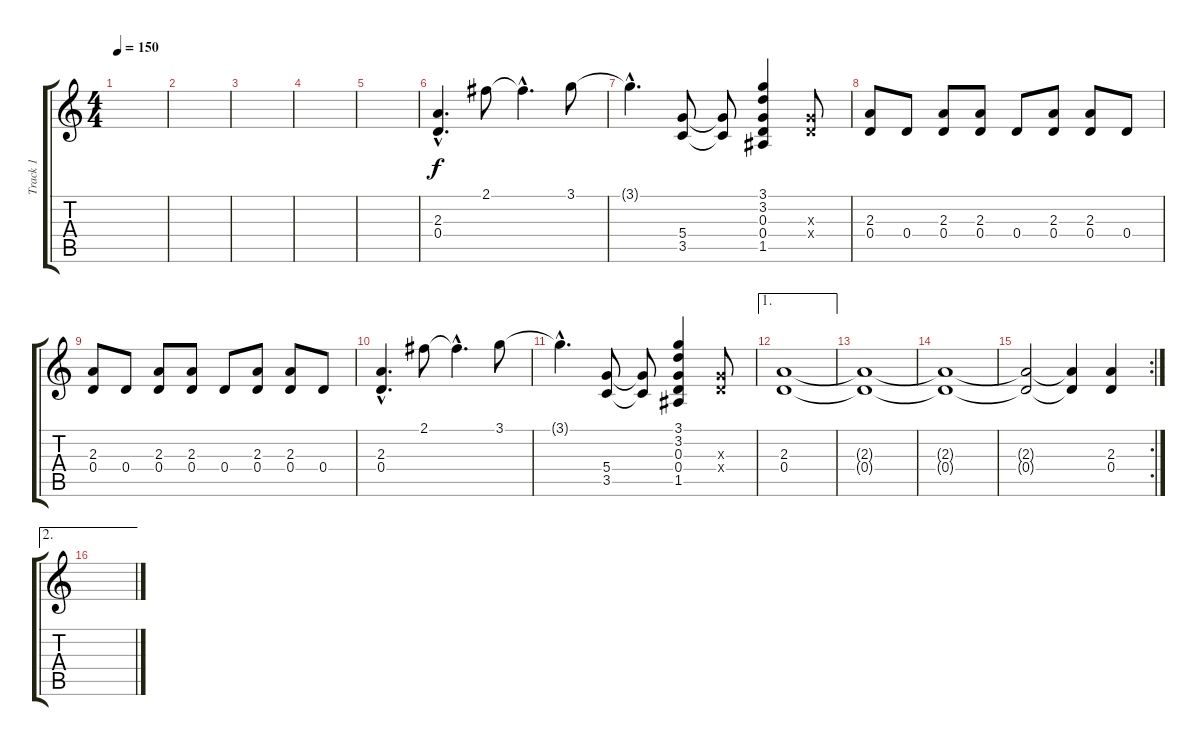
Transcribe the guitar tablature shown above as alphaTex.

\track ("Track 1" "Track 1") {instrument distortionguitar}
\staff {score tabs}
\tuning (E4 B3 G3 D3 A2 E2) {hide}
\ts (4 4)
\tempo 150
\clef g2
\ks c
|
|
|
|
|
(2.3{hac} 0.4{hac}).4{d} 2.1.8 2.1{hac t}.4{d} 3.1.8 |
3.1{hac t}.4{d} (5.4 3.5).8 (5.4{t} 3.5{t}).8 (3.1 3.2 0.3 0.4 1.5).4 (0.3{x} 0.4{x}).8 |
(2.3 0.4).8 0.4.8 (2.3 0.4).8 (2.3 0.4).8 0.4.8 (2.3 0.4).8 (2.3 0.4).8 0.4.8 |
(2.3 0.4).8 0.4.8 (2.3 0.4).8 (2.3 0.4).8 0.4.8 (2.3 0.4).8 (2.3 0.4).8 0.4.8 |
(2.3{hac} 0.4{hac}).4{d} 2.1.8 2.1{hac t}.4{d} 3.1.8 |
3.1{hac t}.4{d} (5.4 3.5).8 (5.4{t} 3.5{t}).8 (3.1 3.2 0.3 0.4 1.5).4 (0.3{x} 0.4{x}).8 |
\ae 1
(2.3 0.4).1 |
(2.3{t} 0.4{t}).1 |
(2.3{t} 0.4{t}).1 |
\rc 2
(2.3{t} 0.4{t}).2 (2.3{t} 0.4{t}).4 (2.3 0.4).4 |
\ae 2
